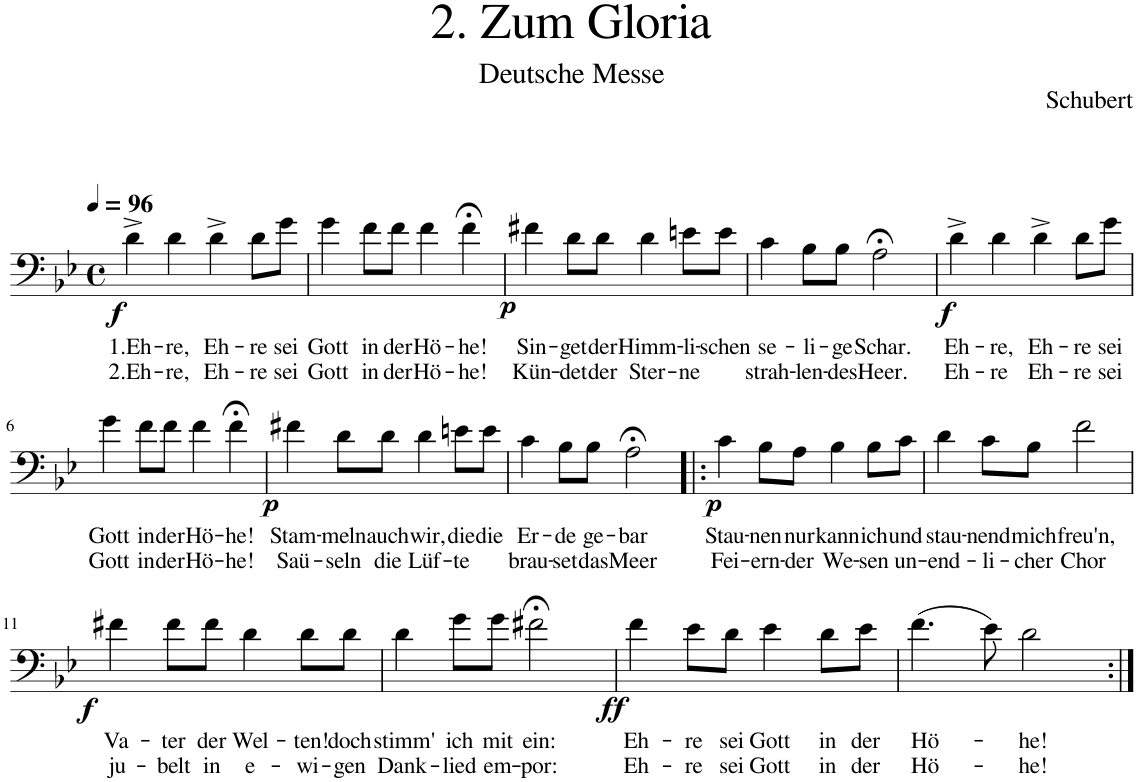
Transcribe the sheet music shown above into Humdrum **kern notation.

**kern	**text	**text	**dynam
*part1	*part1	*part1	*part1
*staff1	*staff1	*staff1	*staff1
*I"Ténor	*	*	*
*I'T.	*	*	*
*clefF4	*	*	*
*k[b-e-]	*	*	*
*M4/4	*	*	*
*met(c)	*	*	*
*MM96	*	*	*
=1	=1	=1	=1
!	!LO:LY:b	!LO:LY:b	!LO:DY:b
4d^\	1.Eh-	2.Eh-	f
!	!LO:LY:b	!LO:LY:b	!
4d\	-re,	-re,	.
!	!LO:LY:b	!LO:LY:b	!
4d^\	Eh-	Eh-	.
!	!LO:LY:b	!LO:LY:b	!
8d\L	-re	-re	.
!	!LO:LY:b	!LO:LY:b	!
8g\J	sei	sei	.
=2	=2	=2	=2
!	!LO:LY:b	!LO:LY:b	!
4g\	Gott	Gott	.
!	!LO:LY:b	!LO:LY:b	!
8f\L	in	in	.
!	!LO:LY:b	!LO:LY:b	!
8f\J	der	der	.
!	!LO:LY:b	!LO:LY:b	!
4f\	Hö-	Hö-	.
!	!LO:LY:b	!LO:LY:b	!
4f;<\	-he!	-he!	.
=3	=3	=3	=3
!	!LO:LY:b	!LO:LY:b	!LO:DY:b
4f#X\	Sin-	Kün-	p
!	!LO:LY:b	!LO:LY:b	!
8d\L	-get	-det	.
!	!LO:LY:b	!LO:LY:b	!
8d\J	der	der	.
!	!LO:LY:b	!LO:LY:b	!
4d\	Himm-	Ster-	.
!	!LO:LY:b	!LO:LY:b	!
8en\L	-li-	-ne	.
!	!LO:LY:b	!	!
8e\J	-schen	.	.
=4	=4	=4	=4
!	!LO:LY:b	!LO:LY:b	!
4c\	se-	strah-	.
!	!LO:LY:b	!LO:LY:b	!
8B-\L	-li-	-len-	.
!	!LO:LY:b	!LO:LY:b	!
8B-\J	-ge	-des	.
!	!LO:LY:b	!LO:LY:b	!
2A;<\	Schar.	Heer.	.
=5	=5	=5	=5
!	!LO:LY:b	!LO:LY:b	!LO:DY:b
4d^\	Eh-	Eh-	f
!	!LO:LY:b	!LO:LY:b	!
4d\	-re,	-re	.
!	!LO:LY:b	!LO:LY:b	!
4d^\	Eh-	Eh-	.
!	!LO:LY:b	!LO:LY:b	!
8d\L	-re	-re	.
!	!LO:LY:b	!LO:LY:b	!
8g\J	sei	sei	.
!!LO:LB:g=z
=6	=6	=6	=6
!	!LO:LY:b	!LO:LY:b	!
4g\	Gott	Gott	.
!	!LO:LY:b	!LO:LY:b	!
8f\L	in	in	.
!	!LO:LY:b	!LO:LY:b	!
8f\J	der	der	.
!	!LO:LY:b	!LO:LY:b	!
4f\	Hö-	Hö-	.
!	!LO:LY:b	!LO:LY:b	!
4f;<\	-he!	-he!	.
=7	=7	=7	=7
!	!LO:LY:b	!LO:LY:b	!LO:DY:b
4f#X\	Stam-	Saü-	p
!	!LO:LY:b	!LO:LY:b	!
8d\L	-meln	-seln	.
!	!LO:LY:b	!LO:LY:b	!
8d\J	auch	die	.
!	!LO:LY:b	!LO:LY:b	!
4d\	wir,	Lüf-	.
!	!LO:LY:b	!LO:LY:b	!
8en\L	die	-te	.
!	!LO:LY:b	!	!
8e\J	die	.	.
=8	=8	=8	=8
!	!LO:LY:b	!LO:LY:b	!
4c\	Er-	brau-	.
!	!LO:LY:b	!LO:LY:b	!
8B-\L	-de	-set	.
!	!LO:LY:b	!LO:LY:b	!
8B-\J	ge-	das	.
!	!LO:LY:b	!LO:LY:b	!
2A;<\	-bar	Meer	.
=9!|:	=9!|:	=9!|:	=9!|:
!	!LO:LY:b	!LO:LY:b	!LO:DY:b
4c\	Stau-	Fei-	p
!	!LO:LY:b	!LO:LY:b	!
8B-\L	-nen	-ern-	.
!	!LO:LY:b	!LO:LY:b	!
8A\J	nur	-der	.
!	!LO:LY:b	!LO:LY:b	!
4B-\	kann	We-	.
!	!LO:LY:b	!LO:LY:b	!
8B-\L	ich	-sen	.
!	!LO:LY:b	!LO:LY:b	!
8c\J	und	un-	.
=10	=10	=10	=10
!	!LO:LY:b	!LO:LY:b	!
4d\	stau-	-end-	.
!	!LO:LY:b	!LO:LY:b	!
8c\L	-nend	-li-	.
!	!LO:LY:b	!LO:LY:b	!
8B-\J	mich	-cher	.
!	!LO:LY:b	!LO:LY:b	!
2f\	freu'n,	Chor	.
!!LO:LB:g=z
=11	=11	=11	=11
!	!LO:LY:b	!LO:LY:b	!LO:DY:b
4f#X\	Va-	ju-	f
!	!LO:LY:b	!LO:LY:b	!
8f#\L	-ter	-belt	.
!	!LO:LY:b	!LO:LY:b	!
8f#\J	der	in	.
!	!LO:LY:b	!LO:LY:b	!
4d\	Wel-	e-	.
!	!LO:LY:b	!LO:LY:b	!
8d\L	-ten!	-wi-	.
!	!LO:LY:b	!LO:LY:b	!
8d\J	doch	-gen	.
=12	=12	=12	=12
!	!LO:LY:b	!LO:LY:b	!
4d\	stimm'	Dank-	.
!	!LO:LY:b	!LO:LY:b	!
8g\L	ich	-lied	.
!	!LO:LY:b	!LO:LY:b	!
8g\J	mit	em-	.
!	!LO:LY:b	!LO:LY:b	!
2f#X;<\	ein:	-por:	.
=13	=13	=13	=13
!	!LO:LY:b	!LO:LY:b	!LO:DY:b
4f\	Eh-	Eh-	ff
!	!LO:LY:b	!LO:LY:b	!
8e-\L	-re	-re	.
!	!LO:LY:b	!LO:LY:b	!
8d\J	sei	sei	.
!	!LO:LY:b	!LO:LY:b	!
4e-\	Gott	Gott	.
!	!LO:LY:b	!LO:LY:b	!
8d\L	in	in	.
!	!LO:LY:b	!LO:LY:b	!
8e-\J	der	der	.
=14	=14	=14	=14
!	!LO:LY:b	!LO:LY:b	!
(4.f\	Hö-	Hö-	.
8e-\)	.	.	.
!	!LO:LY:b	!LO:LY:b	!
2d\	-he!	-he!	.
=:|!	=:|!	=:|!	=:|!
*-	*-	*-	*-
